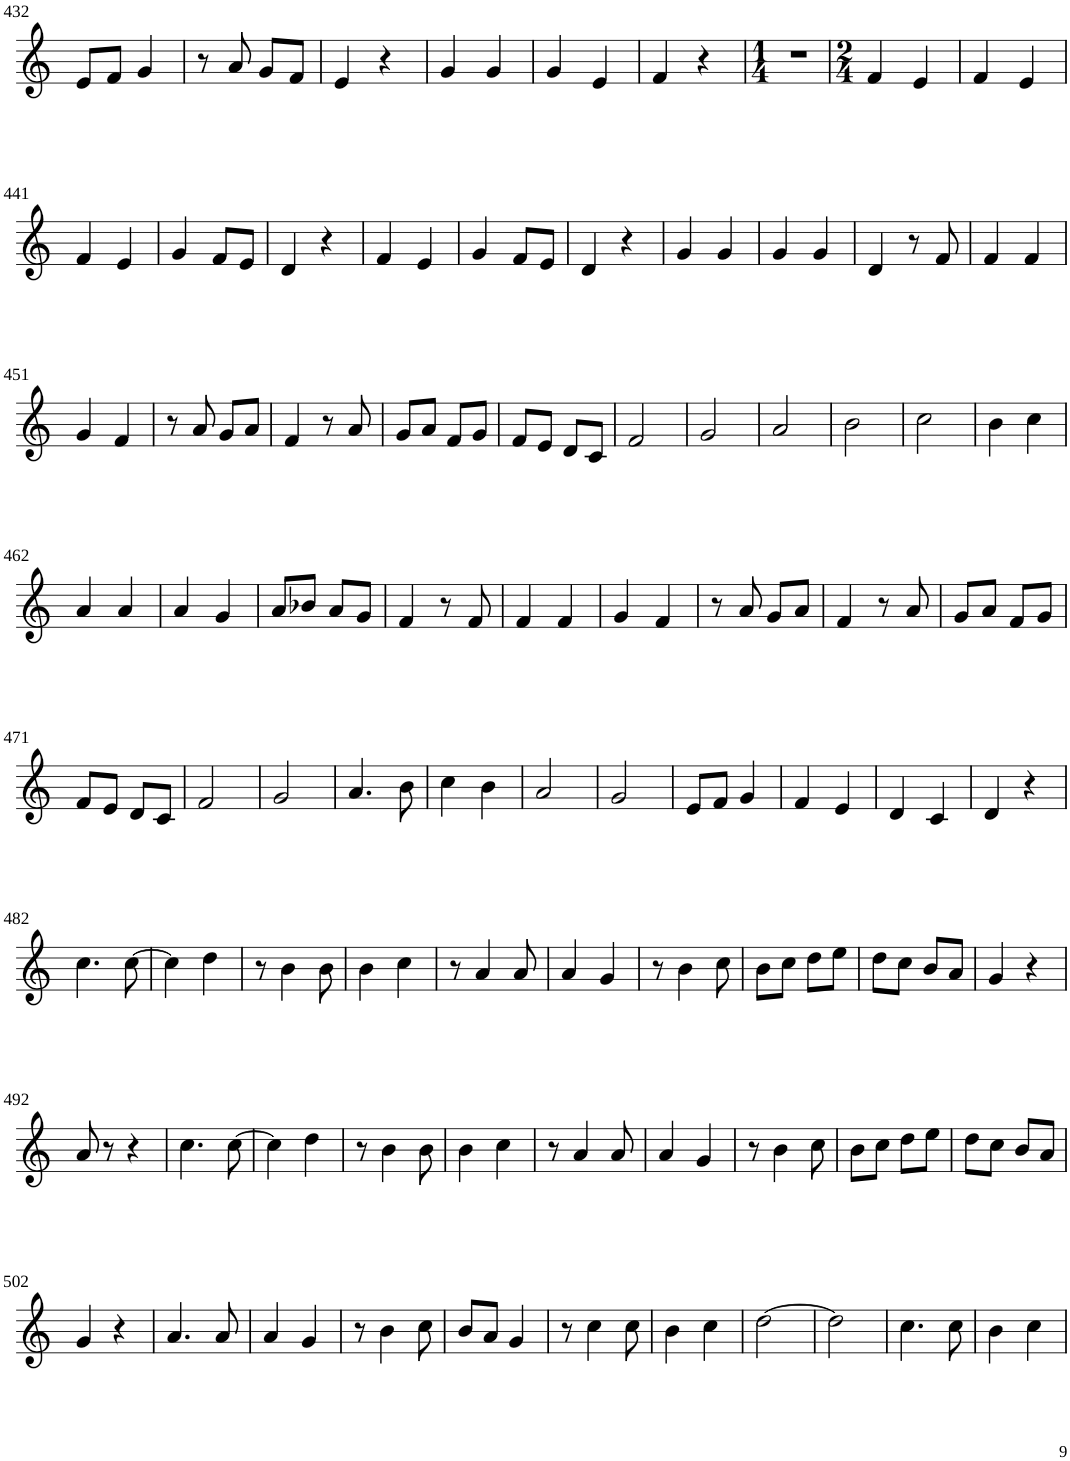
**kern
*part1
*staff1
*I"Violin
!!LO:PB:g=z
*clefG2
*k[]
*M2/4
=432
8e/L
8f/J
4g/
=433
8r
8a/
8g/L
8f/J
=434
4e/
4r
=435
4g/
4g/
=436
4g/
4e/
=437
4f/
4r
=438
*M1/4
4r
=439
*M2/4
4f/
4e/
=440
4f/
4e/
!!LO:LB:g=z
=441
4f/
4e/
=442
4g/
8f/L
8e/J
=443
4d/
4r
=444
4f/
4e/
=445
4g/
8f/L
8e/J
=446
4d/
4r
=447
4g/
4g/
=448
4g/
4g/
=449
4d/
8r
8f/
=450
4f/
4f/
!!LO:LB:g=z
=451
4g/
4f/
=452
8r
8a/
8g/L
8a/J
=453
4f/
8r
8a/
=454
8g/L
8a/J
8f/L
8g/J
=455
8f/L
8e/J
8d/L
8c/J
=456
2f/
=457
2g/
=458
2a/
=459
2b\
=460
2cc\
=461
4b\
4cc\
!!LO:LB:g=z
=462
4a/
4a/
=463
4a/
4g/
=464
8a/L
8b-X/J
8a/L
8g/J
=465
4f/
8r
8f/
=466
4f/
4f/
=467
4g/
4f/
=468
8r
8a/
8g/L
8a/J
=469
4f/
8r
8a/
=470
8g/L
8a/J
8f/L
8g/J
!!LO:LB:g=z
=471
8f/L
8e/J
8d/L
8c/J
=472
2f/
=473
2g/
=474
4.a/
8b\
=475
4cc\
4b\
=476
2a/
=477
2g/
=478
8e/L
8f/J
4g/
=479
4f/
4e/
=480
4d/
4c/
=481
4d/
4r
!!LO:LB:g=z
=482
4.cc\
[8cc\
=483
4cc\]
4dd\
=484
8r
4b\
8b\
=485
4b\
4cc\
=486
8r
4a/
8a/
=487
4a/
4g/
=488
8r
4b\
8cc\
=489
8b\L
8cc\J
8dd\L
8ee\J
=490
8dd\L
8cc\J
8b/L
8a/J
=491
4g/
4r
!!LO:LB:g=z
=492
8a/
8r
4r
=493
4.cc\
[8cc\
=494
4cc\]
4dd\
=495
8r
4b\
8b\
=496
4b\
4cc\
=497
8r
4a/
8a/
=498
4a/
4g/
=499
8r
4b\
8cc\
=500
8b\L
8cc\J
8dd\L
8ee\J
=501
8dd\L
8cc\J
8b/L
8a/J
!!LO:LB:g=z
=502
4g/
4r
=503
4.a/
8a/
=504
4a/
4g/
=505
8r
4b\
8cc\
=506
8b/L
8a/J
4g/
=507
8r
4cc\
8cc\
=508
4b\
4cc\
=509
[2dd\
=510
2dd\]
=511
4.cc\
8cc\
=512
4b\
4cc\
=
*-
